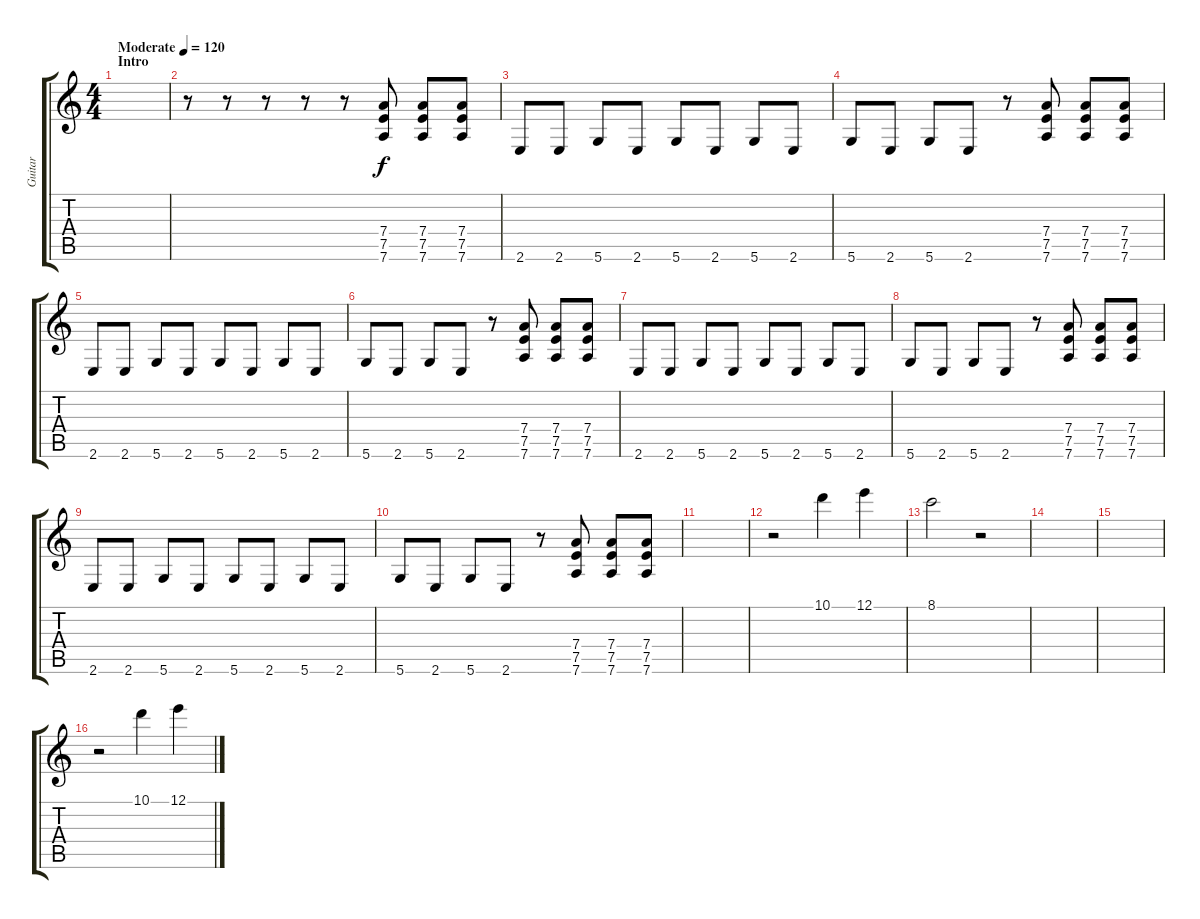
\track ("Guitar" "Guitar") {instrument distortionguitar}
\staff {score tabs}
\tuning (E4 B3 G3 D3 A2 D2) {hide}
\ts (4 4)
\section ("" "Intro")
\tempo (120 "Moderate")
\clef g2
\ks c
|
r.8 r.8 r.8 r.8 r.8 (7.4 7.5 7.6).8 (7.4 7.5 7.6).8 (7.4 7.5 7.6).8 |
2.6.8 2.6.8 5.6.8 2.6.8 5.6.8 2.6.8 5.6.8 2.6.8 |
5.6.8 2.6.8 5.6.8 2.6.8 r.8 (7.4 7.5 7.6).8 (7.4 7.5 7.6).8 (7.4 7.5 7.6).8 |
2.6.8 2.6.8 5.6.8 2.6.8 5.6.8 2.6.8 5.6.8 2.6.8 |
5.6.8 2.6.8 5.6.8 2.6.8 r.8 (7.4 7.5 7.6).8 (7.4 7.5 7.6).8 (7.4 7.5 7.6).8 |
2.6.8 2.6.8 5.6.8 2.6.8 5.6.8 2.6.8 5.6.8 2.6.8 |
5.6.8 2.6.8 5.6.8 2.6.8 r.8 (7.4 7.5 7.6).8 (7.4 7.5 7.6).8 (7.4 7.5 7.6).8 |
2.6.8 2.6.8 5.6.8 2.6.8 5.6.8 2.6.8 5.6.8 2.6.8 |
5.6.8 2.6.8 5.6.8 2.6.8 r.8 (7.4 7.5 7.6).8 (7.4 7.5 7.6).8 (7.4 7.5 7.6).8 |
|
r.2{volume 13 instrument sitar} 10.1.4 12.1.4 |
8.1.2 r.2 |
|
|
r.2 10.1.4 12.1.4
